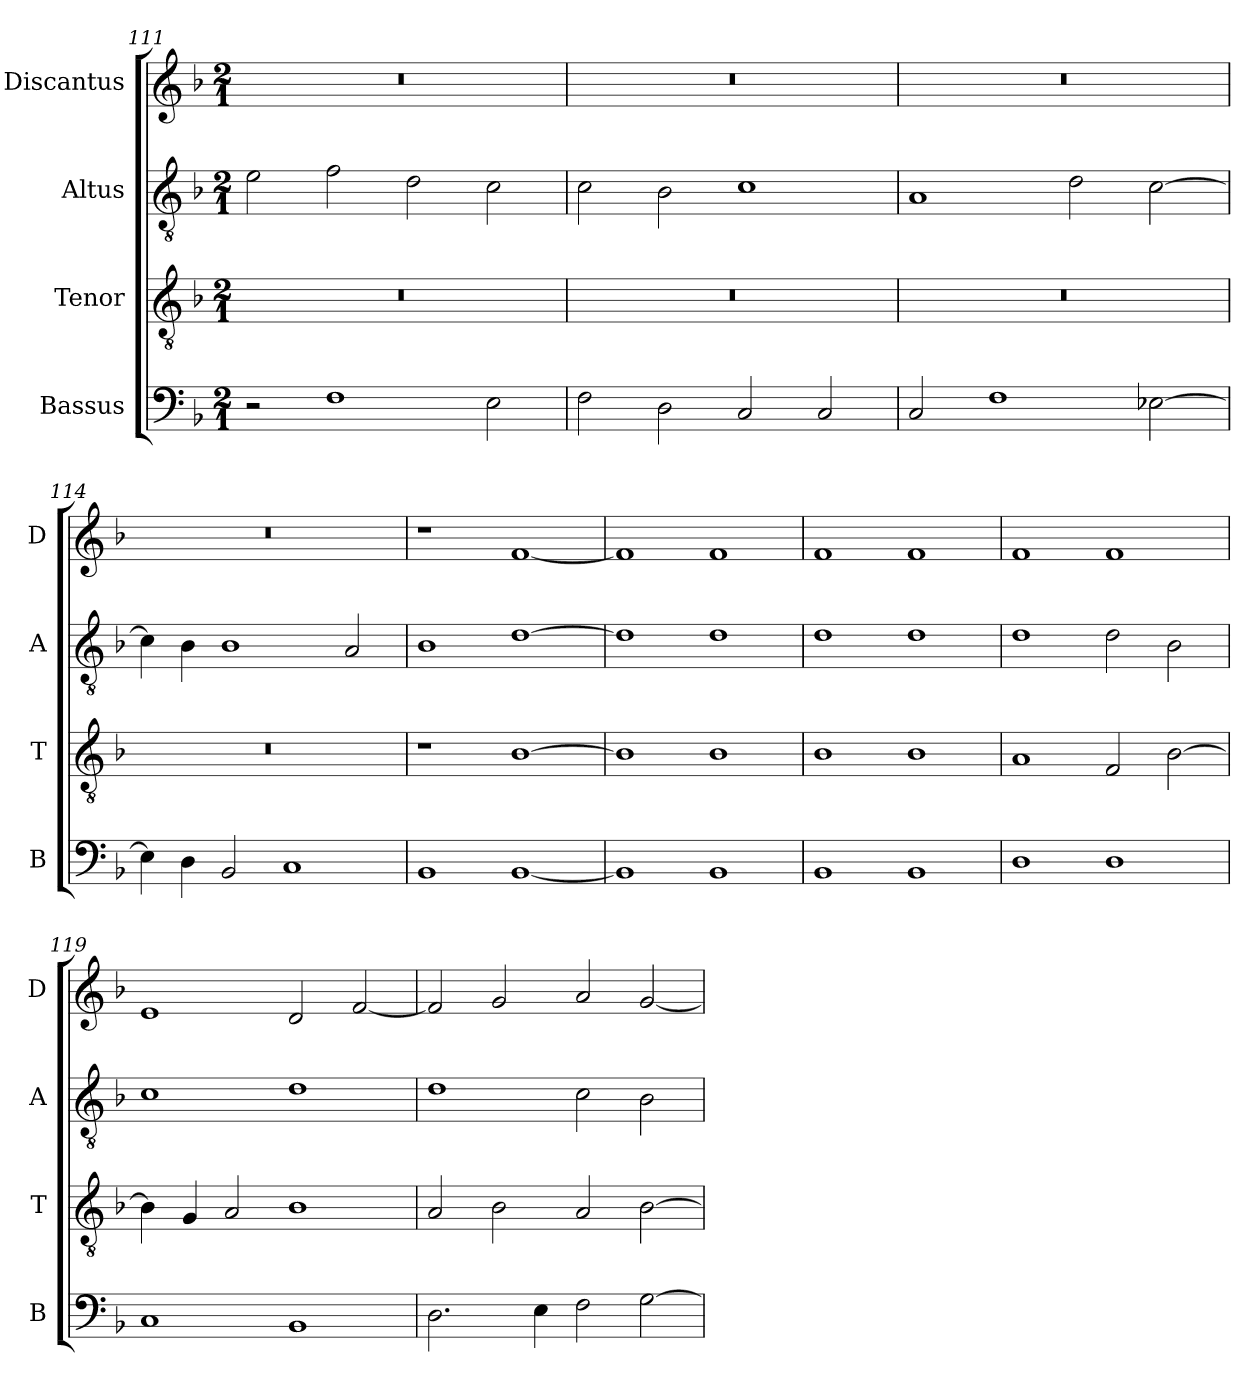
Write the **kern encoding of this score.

**kern	**kern	**kern	**kern
*part4	*part3	*part2	*part1
*staff4	*staff3	*staff2	*staff1
*I"Bassus	*I"Tenor	*I"Altus	*I"Discantus
*I'B	*I'T	*I'A	*I'D
*clefF4	*clefGv2	*clefGv2	*clefG2
*k[b-]	*k[b-]	*k[b-]	*k[b-]
*M2/1	*M2/1	*M2/1	*M2/1
=111	=111	=111	=111
2r	0r	2e\	0r
1F	.	2f\	.
.	.	2d\	.
2E\	.	2c\	.
=112	=112	=112	=112
2F\	0r	2c\	0r
2D\	.	2B-\	.
2C/	.	1c	.
2C/	.	.	.
=113	=113	=113	=113
2C/	0r	1A	0r
1F	.	.	.
.	.	2d\	.
[2E-X\	.	[2c\	.
=114	=114	=114	=114
4E-\]	0r	4c\]	0r
4D\	.	4B-\	.
2BB-/	.	1B-	.
1C	.	.	.
.	.	2A/	.
=115	=115	=115	=115
1BB-	1r	1B-	1r
[1BB-	[1B-	[1d	[1f
=116	=116	=116	=116
1BB-]	1B-]	1d]	1f]
1BB-	1B-	1d	1f
=117	=117	=117	=117
1BB-	1B-	1d	1f
1BB-	1B-	1d	1f
=118	=118	=118	=118
1D	1A	1d	1f
1D	2F/	2d\	1f
.	[2B-\	2B-\	.
=119	=119	=119	=119
1C	4B-\]	1c	1e
.	4G/	.	.
.	2A/	.	.
1BB-	1B-	1d	2d/
.	.	.	[2f/
=120	=120	=120	=120
2.D\	2A/	1d	2f/]
.	2B-\	.	2g/
4E\	.	.	.
2F\	2A/	2c\	2a/
[2G\	[2B-\	2B-\	[2g/
=	=	=	=
*-	*-	*-	*-
